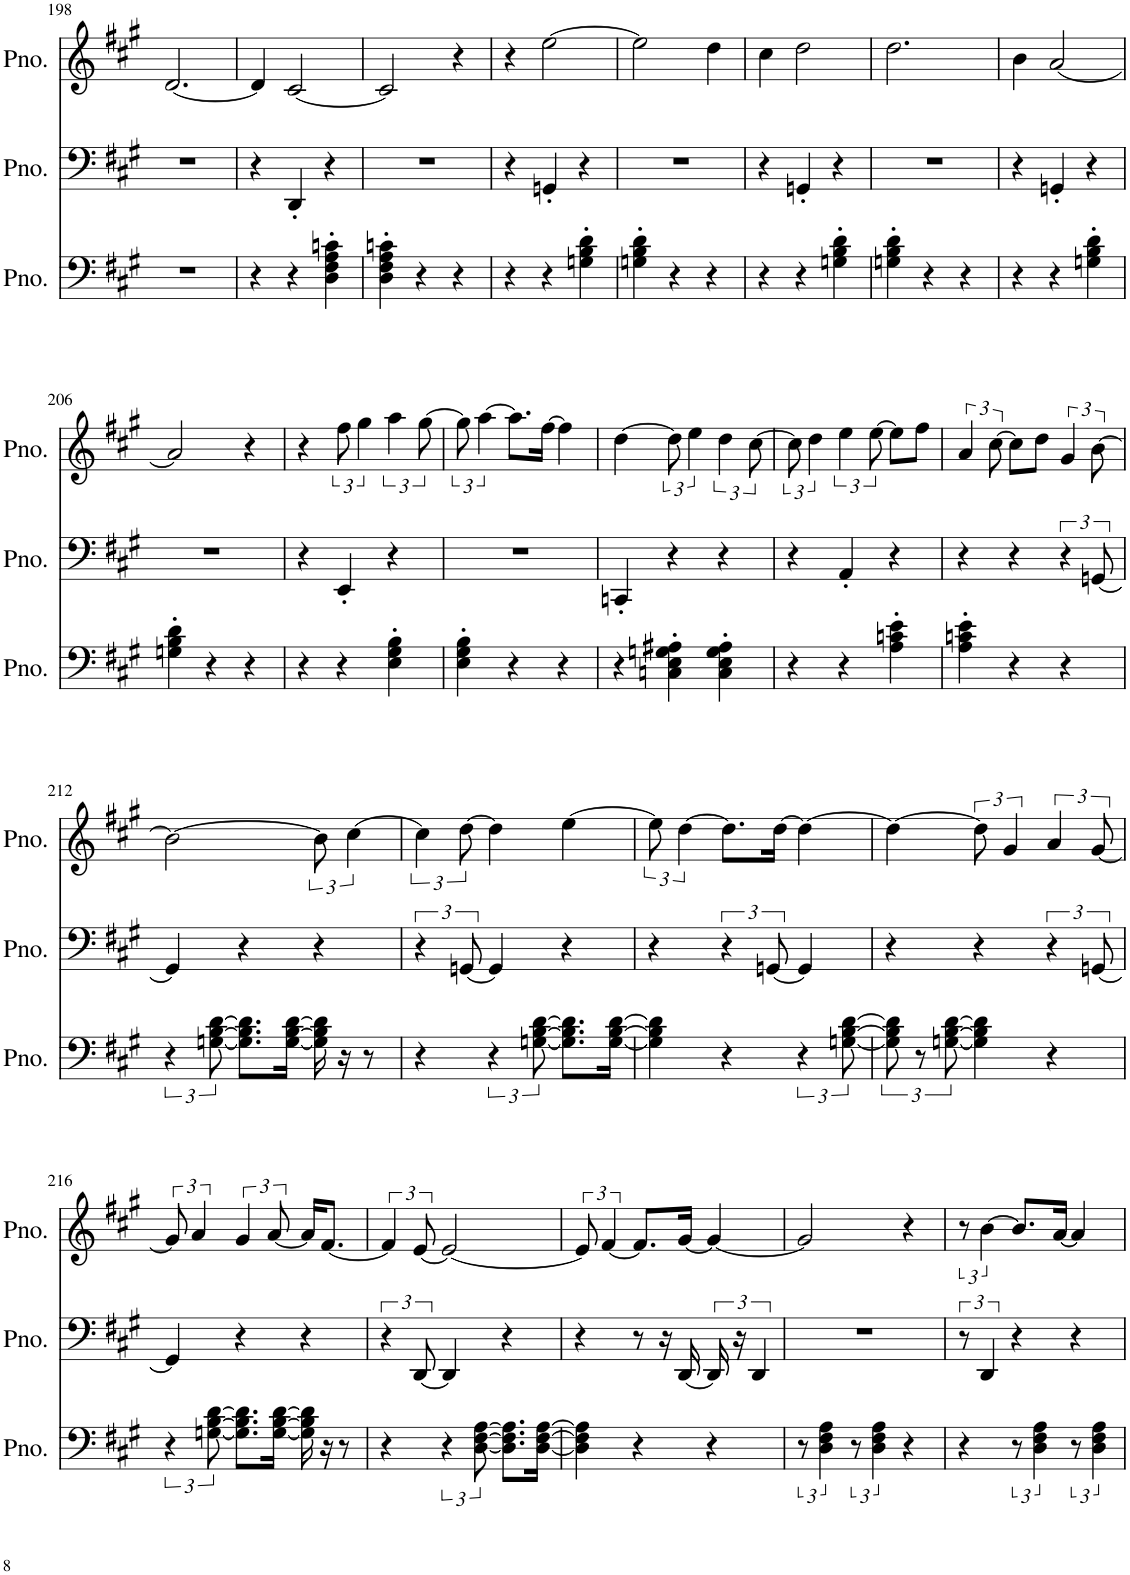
**kern	**kern	**kern
*part3	*part2	*part1
*staff3	*staff2	*staff1
*I"Piano	*I"Piano	*I"Piano
*I'Pno.	*I'Pno.	*I'Pno.
!!LO:PB:g=z
*clefF4	*clefF4	*clefG2
*k[f#c#g#]	*k[f#c#g#]	*k[]
*M3/4	*M3/4	*M3/4
=198	=198	=198
2.r	2.r	[2.d/
=199	=199	=199
4r	4r	4d/]
4r	4DD'/	[2c#/
4D\' 4F#\' 4A\' 4cn\'	4r	.
=200	=200	=200
4D\' 4F#\' 4A\' 4cn\'	2.r	2c#/]
4r	.	.
4r	.	4r
=201	=201	=201
4r	4r	4r
4r	4GGn'/	[2ee\
4Gn\' 4B\' 4d\'	4r	.
=202	=202	=202
4Gn\' 4B\' 4d\'	2.r	2ee\]
4r	.	.
4r	.	4dd\
=203	=203	=203
4r	4r	4cc#\
4r	4GGn'/	2dd\
4Gn\' 4B\' 4d\'	4r	.
=204	=204	=204
4Gn\' 4B\' 4d\'	2.r	2.dd\
4r	.	.
4r	.	.
=205	=205	=205
4r	4r	4b\
4r	4GGn'/	[2a/
4Gn\' 4B\' 4d\'	4r	.
!!LO:LB:g=z
=206	=206	=206
4Gn\' 4B\' 4d\'	2.r	2a/]
4r	.	.
4r	.	4r
=207	=207	=207
4r	4r	4r
4r	4EE'/	12ff#\
.	.	6gg#\
4E\' 4G#\' 4B\'	4r	6aa\
.	.	[12gg#\
=208	=208	=208
4E\' 4G#\' 4B\'	2.r	12gg#\]
.	.	[6aa\
4r	.	8.aa\L]
.	.	[16ff#\Jk
4r	.	4ff#\]
=209	=209	=209
4r	4CCn'/	[4dd\
4Cn\' 4E\' 4Gn\' 4A#X\'	4r	12dd\]
.	.	6ee\
4C\' 4E\' 4G\' 4A#\'	4r	6dd\
.	.	[12cc#\
=210	=210	=210
4r	4r	12cc#\]
.	.	6dd\
4r	4AA'/	6ee\
.	.	[12ee\
4A\' 4cn\' 4e\'	4r	8ee\L]
.	.	8ff#\J
=211	=211	=211
4A\' 4cn\' 4e\'	4r	6a/
.	.	[12cc#\
4r	4r	8cc#\L]
.	.	8dd\J
4r	6r	6g#/
.	[12GGn/	[12b\
!!LO:LB:g=z
=212	=212	=212
6r	4GG/]	2b\_
[12Gn\ [12B\ [12d\	.	.
8.G\] 8.B\] 8.d\]L	4r	.
[16G\ [16B\ [16d\Jk	.	.
16G\] 16B\] 16d\]	4r	12b\]
16r	.	.
.	.	[6cc#\
8r	.	.
=213	=213	=213
4r	6r	6cc#\]
.	[12GGn/	[12dd\
6r	4GG/]	4dd\]
[12Gn\ [12B\ [12d\	.	.
8.G\] 8.B\] 8.d\]L	4r	[4ee\
[16G\ [16B\ [16d\Jk	.	.
=214	=214	=214
4G\] 4B\] 4d\]	4r	12ee\]
.	.	[6dd\
4r	6r	8.dd\L]
.	[12GGn/	.
.	.	[16dd\Jk
6r	4GG/]	4dd\_
[12Gn\ [12B\ [12d\	.	.
=215	=215	=215
12G\] 12B\] 12d\]	4r	4dd\_
12r	.	.
[12Gn\ [12B\ [12d\	.	.
4G\] 4B\] 4d\]	4r	12dd\]
.	.	6g#/
4r	6r	6a/
.	[12GGn/	[12g#/
!!LO:LB:g=z
=216	=216	=216
6r	4GG/]	12g#/]
.	.	6a/
[12Gn\ [12B\ [12d\	.	.
8.G\] 8.B\] 8.d\]L	4r	6g#/
.	.	[12a/
[16G\ [16B\ [16d\Jk	.	.
16G\] 16B\] 16d\]	4r	16a/KL]
16r	.	[8.f#/J
8r	.	.
=217	=217	=217
4r	6r	6f#/]
.	[12DD/	[12e/
6r	4DD/]	2e/_
[12D\ [12F#\ [12A\	.	.
8.D\] 8.F#\] 8.A\]L	4r	.
[16D\ [16F#\ [16A\Jk	.	.
=218	=218	=218
4D\] 4F#\] 4A\]	4r	12e/]
.	.	[6f#/
4r	8r	8.f#/L]
.	16r	.
.	[16DD/	[16g#/Jk
4r	24DD/]	4g#/_
.	24r	.
.	6DD/	.
=219	=219	=219
12r	2.r	2g#/]
6D\ 6F#\ 6A\	.	.
12r	.	.
6D\ 6F#\ 6A\	.	.
4r	.	4r
=220	=220	=220
4r	12r	12r
.	6DD/	[6b\
12r	4r	8.b/L]
6D\ 6F#\ 6A\	.	.
.	.	[16a/Jk
12r	4r	4a/]
6D\ 6F#\ 6A\	.	.
=	=	=
*-	*-	*-
